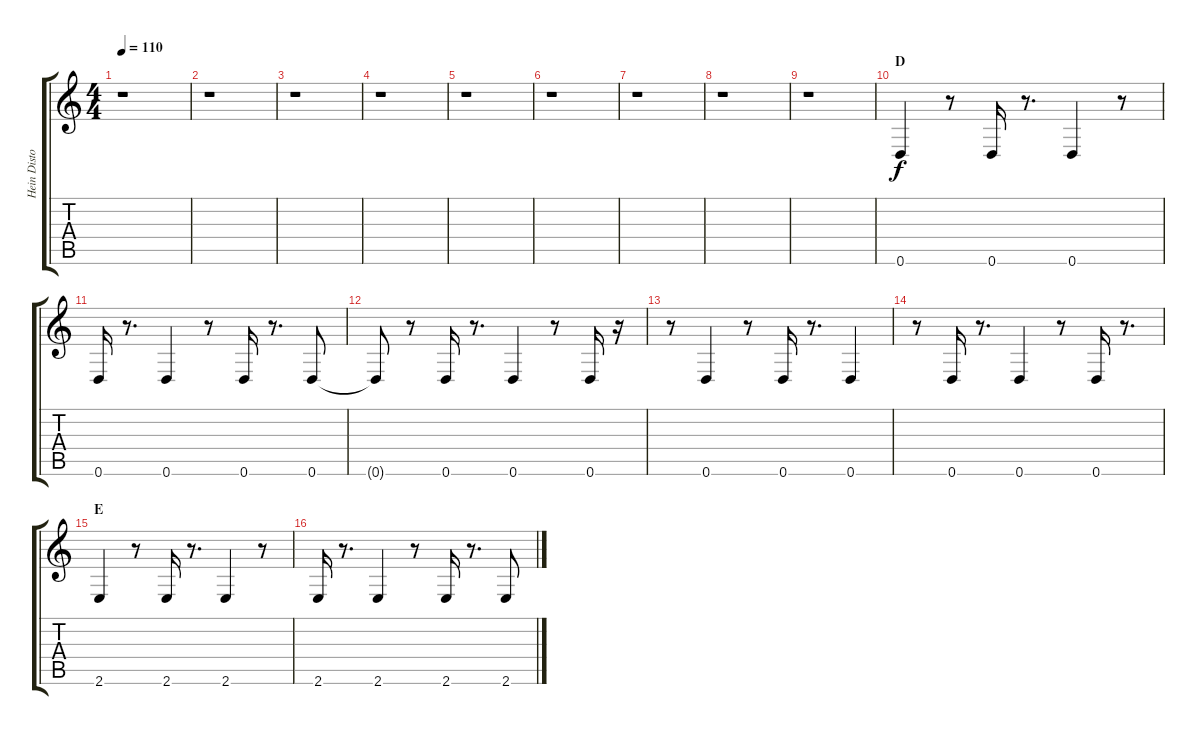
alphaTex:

\track ("Hein Distortion 1" "Hein Disto") {instrument distortionguitar}
\staff {score tabs}
\tuning (E4 B3 G3 D3 A2 D2) {hide}
\ts (4 4)
\tempo 110
\clef g2
\ks c
r.1{dy f} |
r.1 |
r.1 |
r.1 |
r.1 |
r.1 |
r.1 |
r.1 |
r.1 |
\section ("" "D")
0.6.4 r.8 0.6.16 r.8{d} 0.6.4 r.8 |
0.6.16 r.8{d} 0.6.4 r.8 0.6.16 r.8{d} 0.6.8 |
0.6{t}.8 r.8 0.6.16 r.8{d} 0.6.4 r.8 0.6.16 r.16 |
r.8 0.6.4 r.8 0.6.16 r.8{d} 0.6.4 |
r.8 0.6.16 r.8{d} 0.6.4 r.8 0.6.16 r.8{d} |
\section ("" "E")
2.6.4 r.8 2.6.16 r.8{d} 2.6.4 r.8 |
2.6.16 r.8{d} 2.6.4 r.8 2.6.16 r.8{d} 2.6.8
